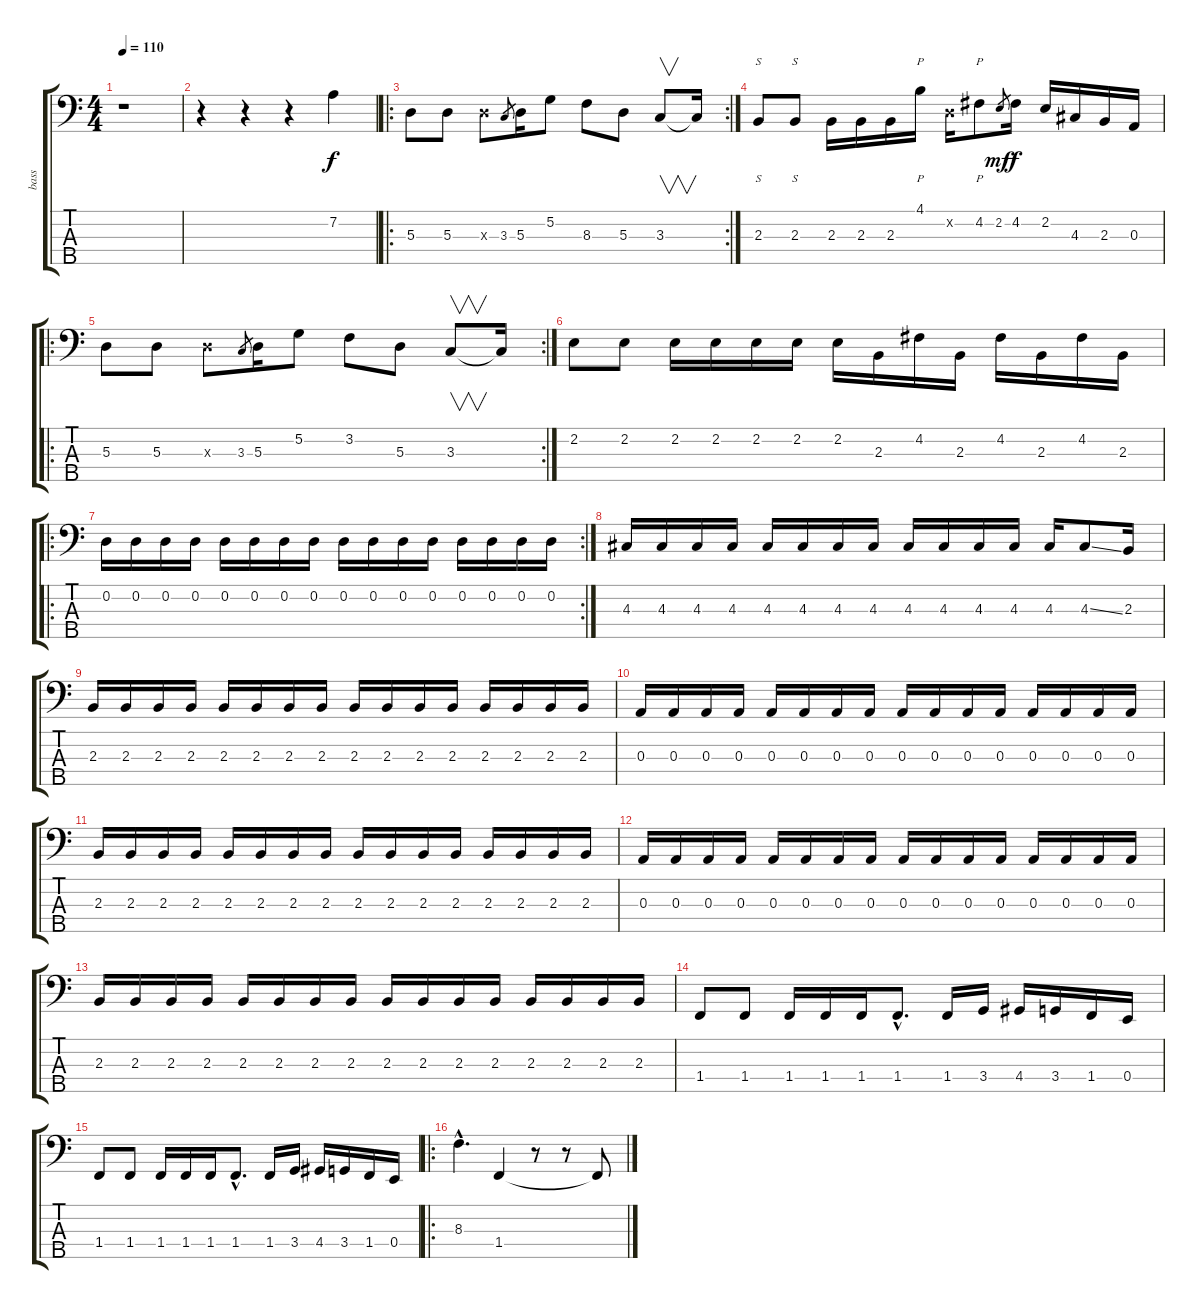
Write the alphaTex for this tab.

\track ("bass" "bass") {instrument electricbassfinger}
\staff {score tabs}
\tuning (G2 D2 A1 E1 B0) {hide}
\ts (4 4)
\tempo 110
\clef f4
\ks c
r.1{dy f instrument electricbassfinger} |
r.4 r.4 r.4 7.2.4 |
\ro
\rc 2
5.3.8 5.3.8 5.3{x}.8 3.3.8{gr} 5.3.16 5.2.8 8.3.8 5.3.8 3.3.8{v} 3.3{t}.16 |
2.3.8{s} 2.3.8{s} 2.3.16 2.3.16 2.3.16 4.1.16{p} 0.2{x}.16 4.2.8{p} 2.2.8{gr dy mf} 4.2.16{dy f} 2.2.16 4.3.16 2.3.16 0.3.16 |
\ro
\rc 2
5.3.8 5.3.8 5.3{x}.8 3.3.8{gr} 5.3.16 5.2.8 3.2.8 5.3.8 3.3.8{v} 3.3{t}.16 |
2.2.8 2.2.8 2.2.16 2.2.16 2.2.16 2.2.16 2.2.16 2.3.16 4.2.16 2.3.16 4.2.16 2.3.16 4.2.16 2.3.16 |
\ro
\rc 2
0.2.16 0.2.16 0.2.16 0.2.16 0.2.16 0.2.16 0.2.16 0.2.16 0.2.16 0.2.16 0.2.16 0.2.16 0.2.16 0.2.16 0.2.16 0.2.16 |
4.3.16 4.3.16 4.3.16 4.3.16 4.3.16 4.3.16 4.3.16 4.3.16 4.3.16 4.3.16 4.3.16 4.3.16 4.3.16 4.3{ss}.8 2.3.16 |
2.3.16 2.3.16 2.3.16 2.3.16 2.3.16 2.3.16 2.3.16 2.3.16 2.3.16 2.3.16 2.3.16 2.3.16 2.3.16 2.3.16 2.3.16 2.3.16 |
0.3.16 0.3.16 0.3.16 0.3.16 0.3.16 0.3.16 0.3.16 0.3.16 0.3.16 0.3.16 0.3.16 0.3.16 0.3.16 0.3.16 0.3.16 0.3.16 |
2.3.16 2.3.16 2.3.16 2.3.16 2.3.16 2.3.16 2.3.16 2.3.16 2.3.16 2.3.16 2.3.16 2.3.16 2.3.16 2.3.16 2.3.16 2.3.16 |
0.3.16 0.3.16 0.3.16 0.3.16 0.3.16 0.3.16 0.3.16 0.3.16 0.3.16 0.3.16 0.3.16 0.3.16 0.3.16 0.3.16 0.3.16 0.3.16 |
2.3.16 2.3.16 2.3.16 2.3.16 2.3.16 2.3.16 2.3.16 2.3.16 2.3.16 2.3.16 2.3.16 2.3.16 2.3.16 2.3.16 2.3.16 2.3.16 |
1.4.8 1.4.8 1.4.16 1.4.16 1.4.16 1.4{hac}.8{d} 1.4.16 3.4.16 4.4.16 3.4.16 1.4.16 0.4.16 |
1.4.8 1.4.8 1.4.16 1.4.16 1.4.16 1.4{hac}.8{d} 1.4.16 3.4.16 4.4.16 3.4.16 1.4.16 0.4.16 |
\ro
8.3{hac}.4{d} 1.4.4 r.8 r.8 1.4{t}.8
